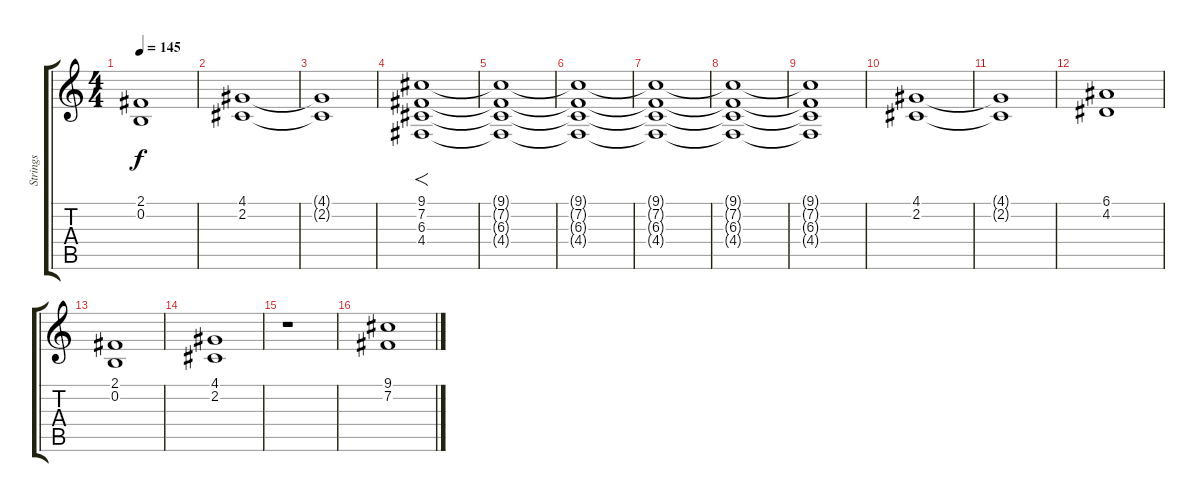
\track ("Strings" "Strings") {instrument stringensemble1}
\staff {score tabs}
\tuning (E4 B3 G3 D3 A2 E2) {hide}
\ts (4 4)
\tempo 145
\clef g2
\ks c
(2.1 0.2).1{dy f} |
(4.1 2.2).1 |
(4.1{t} 2.2{t}).1 |
(9.1 7.2 6.3 4.4).1{f} |
(9.1{t} 7.2{t} 6.3{t} 4.4{t}).1 |
(9.1{t} 7.2{t} 6.3{t} 4.4{t}).1 |
(9.1{t} 7.2{t} 6.3{t} 4.4{t}).1 |
(9.1{t} 7.2{t} 6.3{t} 4.4{t}).1 |
(9.1{t} 7.2{t} 6.3{t} 4.4{t}).1 |
(4.1 2.2).1 |
(4.1{t} 2.2{t}).1 |
(6.1 4.2).1 |
(2.1 0.2).1 |
(4.1 2.2).1 |
r.1 |
(9.1 7.2).1
